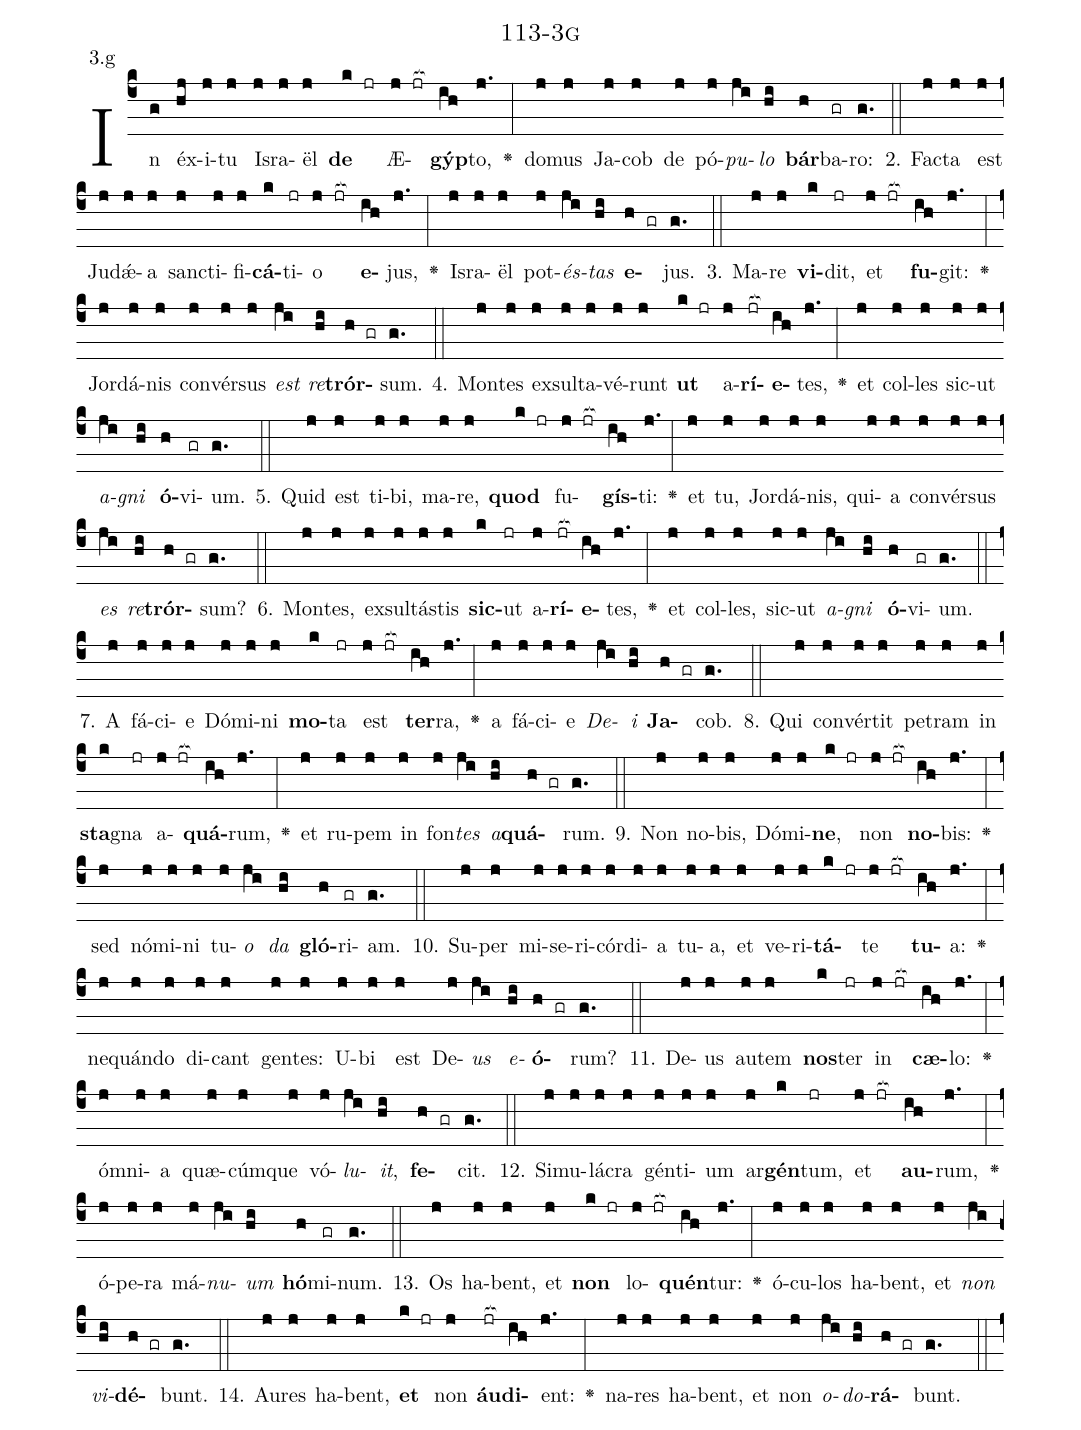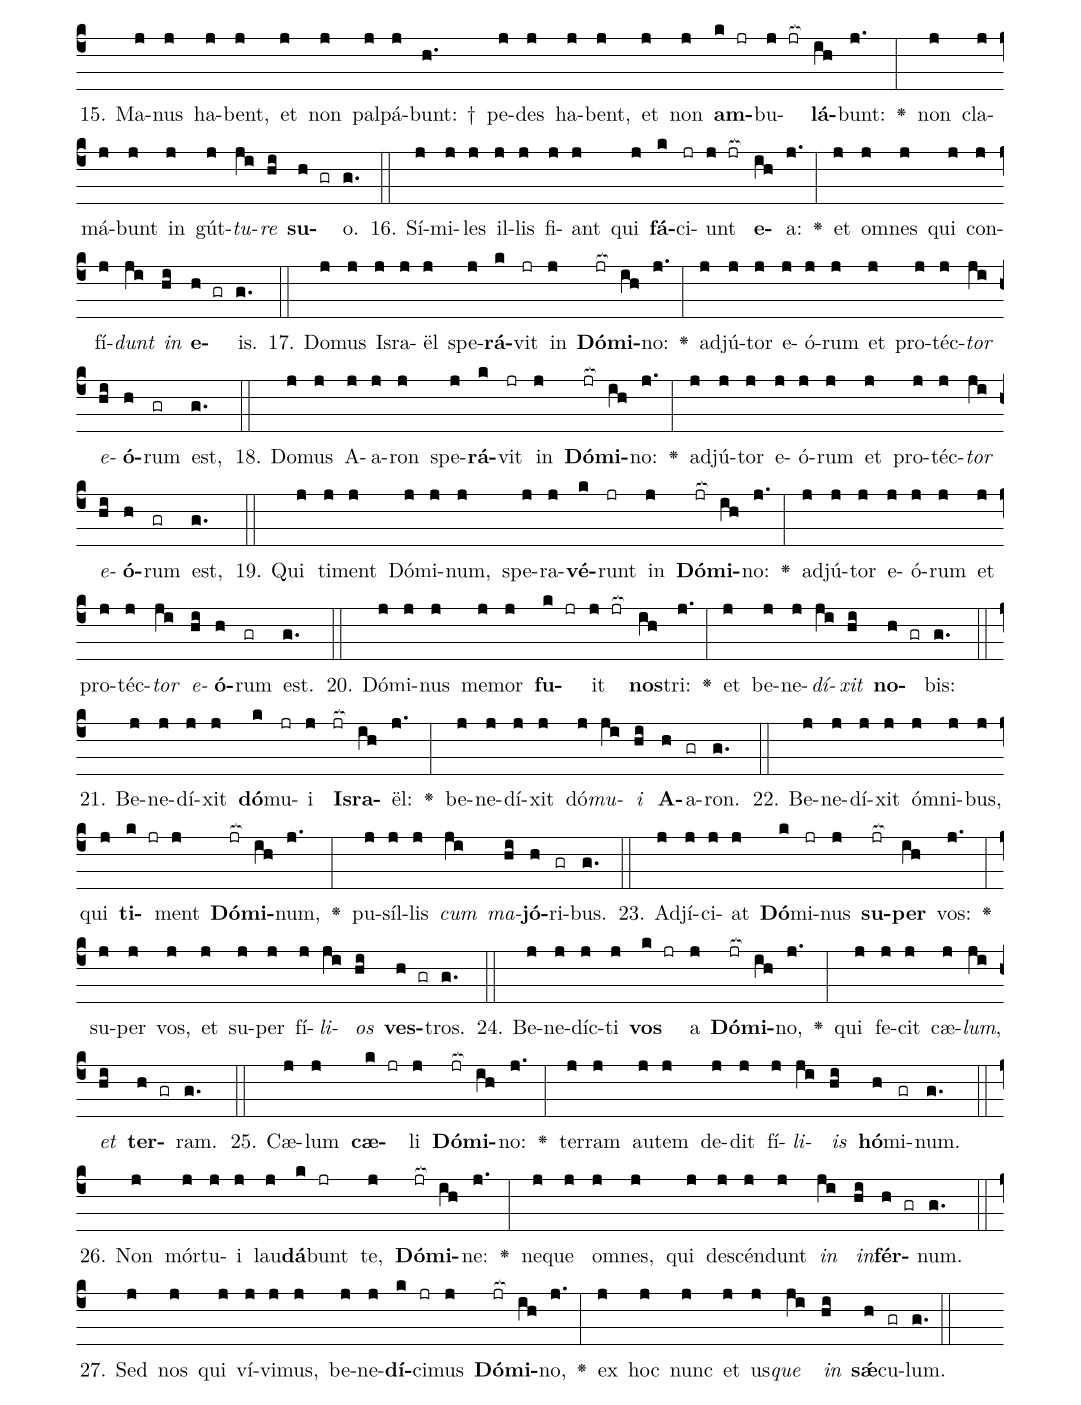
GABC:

name: 113-3g;
annotation: 3.g;
%%
(c4)In(g) éx(hj)i(j)tu(j) Is(j)ra(j)ël(j) <b>de</b>(k jr) Æ(j jr[ocb:1{])<b>gýp</b>(ih[ocb:0}])to,(j.) <v>\greheightstar</v>(:) do(j)mus(j) Ja(j)cob(j) de(j) pó(j)<i>pu</i>(ji)<i>lo</i>(hi) <b>bár</b>(h)ba(gr)ro:(g.) (::)
2. Fac(j)ta(j) est(j) Ju(j)dǽ(j)a(j) sanc(j)ti(j)fi(j)<b>cá</b>(k)ti(jr)o(j jr[ocb:1{]) <b>e</b>(ih[ocb:0}])jus,(j.) <v>\greheightstar</v>(:) Is(j)ra(j)ël(j) pot(j)<i>és</i>(ji)<i>tas</i>(hi) <b>e</b>(h gr)jus.(g.) (::)
3. Ma(j)re(j) <b>vi</b>(k)dit,(jr) et(j jr[ocb:1{]) <b>fu</b>(ih[ocb:0}])git:(j.) <v>\greheightstar</v>(:) Jor(j)dá(j)nis(j) con(j)vér(j)sus(j) <i>est</i>(ji) <i>re</i>(hi)<b>trór</b>(h gr)sum.(g.) (::)
4. Mon(j)tes(j) ex(j)sul(j)ta(j)vé(j)runt(j) <b>ut</b>(k jr) a(j)<b>rí</b>(jr[ocb:1{])<b>e</b>(ih[ocb:0}])tes,(j.) <v>\greheightstar</v>(:) et(j) col(j)les(j) sic(j)ut(j) <i>a</i>(ji)<i>gni</i>(hi) <b>ó</b>(h)vi(gr)um.(g.) (::)
5. Quid(j) est(j) ti(j)bi,(j) ma(j)re,(j) <b>quod</b>(k jr) fu(j jr[ocb:1{])<b>gís</b>(ih[ocb:0}])ti:(j.) <v>\greheightstar</v>(:) et(j) tu,(j) Jor(j)dá(j)nis,(j) qui(j)a(j) con(j)vér(j)sus(j) <i>es</i>(ji) <i>re</i>(hi)<b>trór</b>(h gr)sum?(g.) (::)
6. Mon(j)tes,(j) ex(j)sul(j)tás(j)tis(j) <b>sic</b>(k)ut(jr) a(j)<b>rí</b>(jr[ocb:1{])<b>e</b>(ih[ocb:0}])tes,(j.) <v>\greheightstar</v>(:) et(j) col(j)les,(j) sic(j)ut(j) <i>a</i>(ji)<i>gni</i>(hi) <b>ó</b>(h)vi(gr)um.(g.) (::)
7. A(j) fá(j)ci(j)e(j) Dó(j)mi(j)ni(j) <b>mo</b>(k)ta(jr) est(j jr[ocb:1{]) <b>ter</b>(ih[ocb:0}])ra,(j.) <v>\greheightstar</v>(:) a(j) fá(j)ci(j)e(j) <i>De</i>(ji)<i>i</i>(hi) <b>Ja</b>(h gr)cob.(g.) (::)
8. Qui(j) con(j)vér(j)tit(j) pe(j)tram(j) in(j) <b>sta</b>(k)gna(jr) a(j jr[ocb:1{])<b>quá</b>(ih[ocb:0}])rum,(j.) <v>\greheightstar</v>(:) et(j) ru(j)pem(j) in(j) fon(j)<i>tes</i>(ji) <i>a</i>(hi)<b>quá</b>(h gr)rum.(g.) (::)
9. Non(j) no(j)bis,(j) Dó(j)mi(j)<b>ne</b>,(k jr) non(j jr[ocb:1{]) <b>no</b>(ih[ocb:0}])bis:(j.) <v>\greheightstar</v>(:) sed(j) nó(j)mi(j)ni(j) tu(j)<i>o</i>(ji) <i>da</i>(hi) <b>gló</b>(h)ri(gr)am.(g.) (::)
10. Su(j)per(j) mi(j)se(j)ri(j)cór(j)di(j)a(j) tu(j)a,(j) et(j) ve(j)ri(j)<b>tá</b>(k jr)te(j jr[ocb:1{]) <b>tu</b>(ih[ocb:0}])a:(j.) <v>\greheightstar</v>(:) ne(j)quán(j)do(j) di(j)cant(j) gen(j)tes:(j) U(j)bi(j) est(j) De(j)<i>us</i>(ji) <i>e</i>(hi)<b>ó</b>(h gr)rum?(g.) (::)
11. De(j)us(j) au(j)tem(j) <b>nos</b>(k)ter(jr) in(j jr[ocb:1{]) <b>cæ</b>(ih[ocb:0}])lo:(j.) <v>\greheightstar</v>(:) óm(j)ni(j)a(j) quæ(j)cúm(j)que(j) vó(j)<i>lu</i>(ji)<i>it</i>,(hi) <b>fe</b>(h gr)cit.(g.) (::)
12. Si(j)mu(j)lá(j)cra(j) gén(j)ti(j)um(j) ar(j)<b>gén</b>(k)tum,(jr) et(j jr[ocb:1{]) <b>au</b>(ih[ocb:0}])rum,(j.) <v>\greheightstar</v>(:) ó(j)pe(j)ra(j) má(j)<i>nu</i>(ji)<i>um</i>(hi) <b>hó</b>(h)mi(gr)num.(g.) (::)
13. Os(j) ha(j)bent,(j) et(j) <b>non</b>(k jr) lo(j jr[ocb:1{])<b>quén</b>(ih[ocb:0}])tur:(j.) <v>\greheightstar</v>(:) ó(j)cu(j)los(j) ha(j)bent,(j) et(j) <i>non</i>(ji) <i>vi</i>(hi)<b>dé</b>(h gr)bunt.(g.) (::)
14. Au(j)res(j) ha(j)bent,(j) <b>et</b>(k jr) non(j) <b>áu</b>(jr[ocb:1{])<b>di</b>(ih[ocb:0}])ent:(j.) <v>\greheightstar</v>(:) na(j)res(j) ha(j)bent,(j) et(j) non(j) <i>o</i>(ji)<i>do</i>(hi)<b>rá</b>(h gr)bunt.(g.) (::)
15. Ma(j)nus(j) ha(j)bent,(j) et(j) non(j) pal(j)pá(j)bunt: †(h.) pe(j)des(j) ha(j)bent,(j) et(j) non(j) <b>am</b>(k jr)bu(j jr[ocb:1{])<b>lá</b>(ih[ocb:0}])bunt:(j.) <v>\greheightstar</v>(:) non(j) cla(j)má(j)bunt(j) in(j) gút(j)<i>tu</i>(ji)<i>re</i>(hi) <b>su</b>(h gr)o.(g.) (::)
16. Sí(j)mi(j)les(j) il(j)lis(j) fi(j)ant(j) qui(j) <b>fá</b>(k)ci(jr)unt(j jr[ocb:1{]) <b>e</b>(ih[ocb:0}])a:(j.) <v>\greheightstar</v>(:) et(j) om(j)nes(j) qui(j) con(j)fí(j)<i>dunt</i>(ji) <i>in</i>(hi) <b>e</b>(h gr)is.(g.) (::)
17. Do(j)mus(j) Is(j)ra(j)ël(j) spe(j)<b>rá</b>(k)vit(jr) in(j) <b>Dó</b>(jr[ocb:1{])<b>mi</b>(ih[ocb:0}])no:(j.) <v>\greheightstar</v>(:) ad(j)jú(j)tor(j) e(j)ó(j)rum(j) et(j) pro(j)téc(j)<i>tor</i>(ji) <i>e</i>(hi)<b>ó</b>(h)rum(gr) est,(g.) (::)
18. Do(j)mus(j) A(j)a(j)ron(j) spe(j)<b>rá</b>(k)vit(jr) in(j) <b>Dó</b>(jr[ocb:1{])<b>mi</b>(ih[ocb:0}])no:(j.) <v>\greheightstar</v>(:) ad(j)jú(j)tor(j) e(j)ó(j)rum(j) et(j) pro(j)téc(j)<i>tor</i>(ji) <i>e</i>(hi)<b>ó</b>(h)rum(gr) est,(g.) (::)
19. Qui(j) ti(j)ment(j) Dó(j)mi(j)num,(j) spe(j)ra(j)<b>vé</b>(k)runt(jr) in(j) <b>Dó</b>(jr[ocb:1{])<b>mi</b>(ih[ocb:0}])no:(j.) <v>\greheightstar</v>(:) ad(j)jú(j)tor(j) e(j)ó(j)rum(j) et(j) pro(j)téc(j)<i>tor</i>(ji) <i>e</i>(hi)<b>ó</b>(h)rum(gr) est.(g.) (::)
20. Dó(j)mi(j)nus(j) me(j)mor(j) <b>fu</b>(k jr)it(j jr[ocb:1{]) <b>nos</b>(ih[ocb:0}])tri:(j.) <v>\greheightstar</v>(:) et(j) be(j)ne(j)<i>dí</i>(ji)<i>xit</i>(hi) <b>no</b>(h gr)bis:(g.) (::)
21. Be(j)ne(j)dí(j)xit(j) <b>dó</b>(k)mu(jr)i(j) <b>Is</b>(jr[ocb:1{])<b>ra</b>(ih[ocb:0}])ël:(j.) <v>\greheightstar</v>(:) be(j)ne(j)dí(j)xit(j) dó(j)<i>mu</i>(ji)<i>i</i>(hi) <b>A</b>(h)a(gr)ron.(g.) (::)
22. Be(j)ne(j)dí(j)xit(j) óm(j)ni(j)bus,(j) qui(j) <b>ti</b>(k jr)ment(j) <b>Dó</b>(jr[ocb:1{])<b>mi</b>(ih[ocb:0}])num,(j.) <v>\greheightstar</v>(:) pu(j)síl(j)lis(j) <i>cum</i>(ji) <i>ma</i>(hi)<b>jó</b>(h)ri(gr)bus.(g.) (::)
23. Ad(j)jí(j)ci(j)at(j) <b>Dó</b>(k)mi(jr)nus(j) <b>su</b>(jr[ocb:1{])<b>per</b>(ih[ocb:0}]) vos:(j.) <v>\greheightstar</v>(:) su(j)per(j) vos,(j) et(j) su(j)per(j) fí(j)<i>li</i>(ji)<i>os</i>(hi) <b>ves</b>(h gr)tros.(g.) (::)
24. Be(j)ne(j)díc(j)ti(j) <b>vos</b>(k jr) a(j) <b>Dó</b>(jr[ocb:1{])<b>mi</b>(ih[ocb:0}])no,(j.) <v>\greheightstar</v>(:) qui(j) fe(j)cit(j) cæ(j)<i>lum</i>,(ji) <i>et</i>(hi) <b>ter</b>(h gr)ram.(g.) (::)
25. Cæ(j)lum(j) <b>cæ</b>(k jr)li(j) <b>Dó</b>(jr[ocb:1{])<b>mi</b>(ih[ocb:0}])no:(j.) <v>\greheightstar</v>(:) ter(j)ram(j) au(j)tem(j) de(j)dit(j) fí(j)<i>li</i>(ji)<i>is</i>(hi) <b>hó</b>(h)mi(gr)num.(g.) (::)
26. Non(j) mór(j)tu(j)i(j) lau(j)<b>dá</b>(k)bunt(jr) te,(j) <b>Dó</b>(jr[ocb:1{])<b>mi</b>(ih[ocb:0}])ne:(j.) <v>\greheightstar</v>(:) ne(j)que(j) om(j)nes,(j) qui(j) de(j)scén(j)dunt(j) <i>in</i>(ji) <i>in</i>(hi)<b>fér</b>(h gr)num.(g.) (::)
27. Sed(j) nos(j) qui(j) ví(j)vi(j)mus,(j) be(j)ne(j)<b>dí</b>(k)ci(jr)mus(j) <b>Dó</b>(jr[ocb:1{])<b>mi</b>(ih[ocb:0}])no,(j.) <v>\greheightstar</v>(:) ex(j) hoc(j) nunc(j) et(j) us(j)<i>que</i>(ji) <i>in</i>(hi) <b>sǽ</b>(h)cu(gr)lum.(g.) (::)
